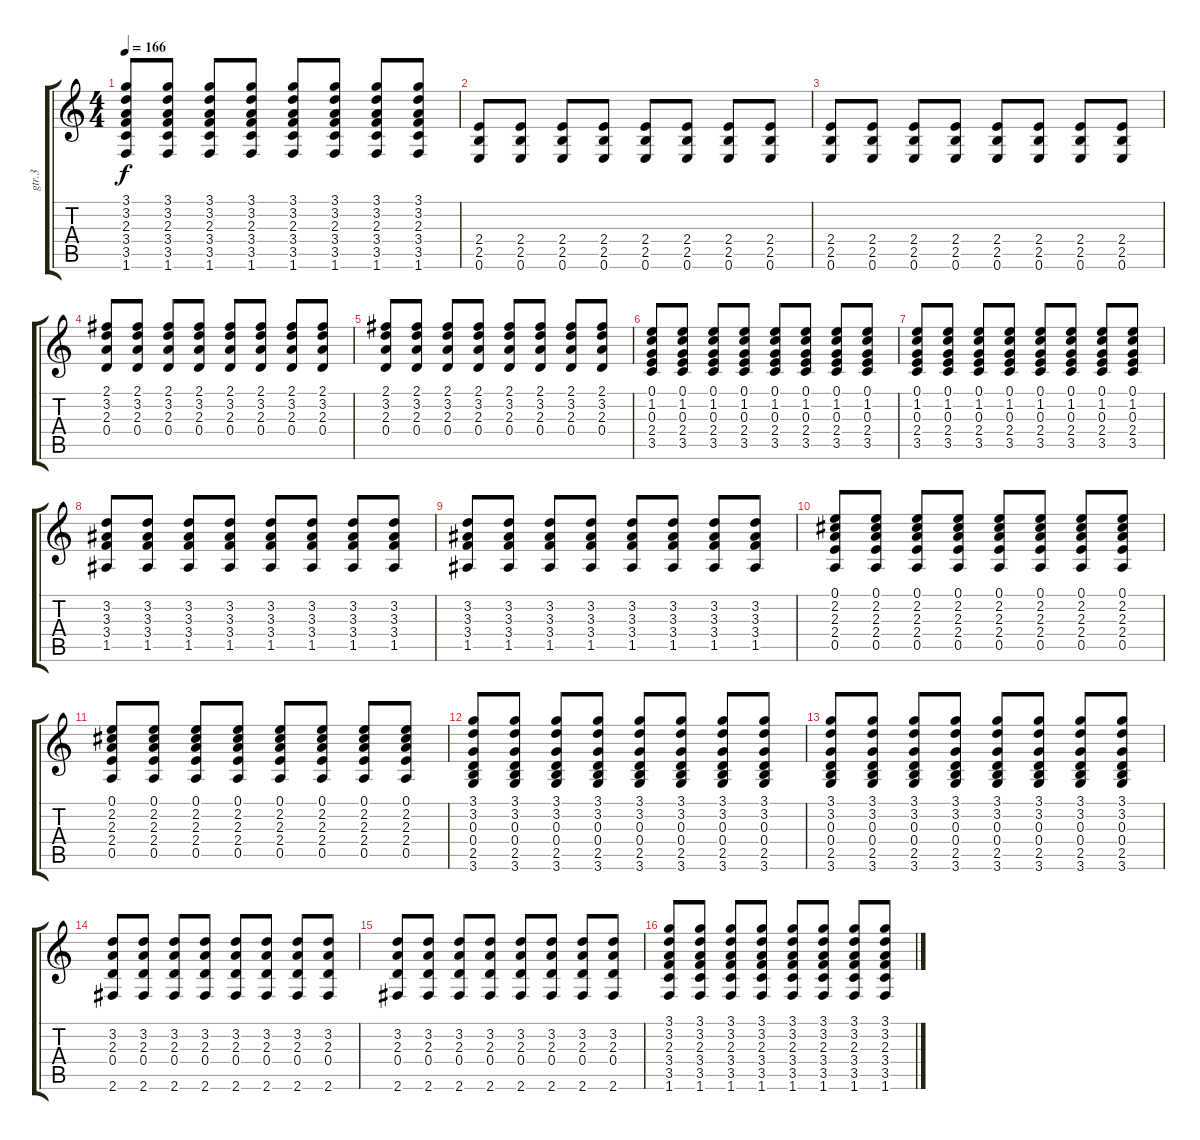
\track ("gtr.3" "gtr.3") {instrument acousticguitarsteel}
\staff {score tabs}
\tuning (E4 B3 G3 D3 A2 E2) {hide}
\ts (4 4)
\tempo 166
\clef g2
\ks c
(3.1 3.2 2.3 3.4 3.5 1.6).8{dy f} (3.1 3.2 2.3 3.4 3.5 1.6).8 (3.1 3.2 2.3 3.4 3.5 1.6).8 (3.1 3.2 2.3 3.4 3.5 1.6).8 (3.1 3.2 2.3 3.4 3.5 1.6).8 (3.1 3.2 2.3 3.4 3.5 1.6).8 (3.1 3.2 2.3 3.4 3.5 1.6).8 (3.1 3.2 2.3 3.4 3.5 1.6).8 |
(2.4 2.5 0.6).8 (2.4 2.5 0.6).8 (2.4 2.5 0.6).8 (2.4 2.5 0.6).8 (2.4 2.5 0.6).8 (2.4 2.5 0.6).8 (2.4 2.5 0.6).8 (2.4 2.5 0.6).8 |
(2.4 2.5 0.6).8 (2.4 2.5 0.6).8 (2.4 2.5 0.6).8 (2.4 2.5 0.6).8 (2.4 2.5 0.6).8 (2.4 2.5 0.6).8 (2.4 2.5 0.6).8 (2.4 2.5 0.6).8 |
(2.1 3.2 2.3 0.4).8 (2.1 3.2 2.3 0.4).8 (2.1 3.2 2.3 0.4).8 (2.1 3.2 2.3 0.4).8 (2.1 3.2 2.3 0.4).8 (2.1 3.2 2.3 0.4).8 (2.1 3.2 2.3 0.4).8 (2.1 3.2 2.3 0.4).8 |
(2.1 3.2 2.3 0.4).8 (2.1 3.2 2.3 0.4).8 (2.1 3.2 2.3 0.4).8 (2.1 3.2 2.3 0.4).8 (2.1 3.2 2.3 0.4).8 (2.1 3.2 2.3 0.4).8 (2.1 3.2 2.3 0.4).8 (2.1 3.2 2.3 0.4).8 |
(0.1 1.2 0.3 2.4 3.5).8 (0.1 1.2 0.3 2.4 3.5).8 (0.1 1.2 0.3 2.4 3.5).8 (0.1 1.2 0.3 2.4 3.5).8 (0.1 1.2 0.3 2.4 3.5).8 (0.1 1.2 0.3 2.4 3.5).8 (0.1 1.2 0.3 2.4 3.5).8 (0.1 1.2 0.3 2.4 3.5).8 |
(0.1 1.2 0.3 2.4 3.5).8 (0.1 1.2 0.3 2.4 3.5).8 (0.1 1.2 0.3 2.4 3.5).8 (0.1 1.2 0.3 2.4 3.5).8 (0.1 1.2 0.3 2.4 3.5).8 (0.1 1.2 0.3 2.4 3.5).8 (0.1 1.2 0.3 2.4 3.5).8 (0.1 1.2 0.3 2.4 3.5).8 |
(3.2 3.3 3.4 1.5).8 (3.2 3.3 3.4 1.5).8 (3.2 3.3 3.4 1.5).8 (3.2 3.3 3.4 1.5).8 (3.2 3.3 3.4 1.5).8 (3.2 3.3 3.4 1.5).8 (3.2 3.3 3.4 1.5).8 (3.2 3.3 3.4 1.5).8 |
(3.2 3.3 3.4 1.5).8 (3.2 3.3 3.4 1.5).8 (3.2 3.3 3.4 1.5).8 (3.2 3.3 3.4 1.5).8 (3.2 3.3 3.4 1.5).8 (3.2 3.3 3.4 1.5).8 (3.2 3.3 3.4 1.5).8 (3.2 3.3 3.4 1.5).8 |
(0.1 2.2 2.3 2.4 0.5).8 (0.1 2.2 2.3 2.4 0.5).8 (0.1 2.2 2.3 2.4 0.5).8 (0.1 2.2 2.3 2.4 0.5).8 (0.1 2.2 2.3 2.4 0.5).8 (0.1 2.2 2.3 2.4 0.5).8 (0.1 2.2 2.3 2.4 0.5).8 (0.1 2.2 2.3 2.4 0.5).8 |
(0.1 2.2 2.3 2.4 0.5).8 (0.1 2.2 2.3 2.4 0.5).8 (0.1 2.2 2.3 2.4 0.5).8 (0.1 2.2 2.3 2.4 0.5).8 (0.1 2.2 2.3 2.4 0.5).8 (0.1 2.2 2.3 2.4 0.5).8 (0.1 2.2 2.3 2.4 0.5).8 (0.1 2.2 2.3 2.4 0.5).8 |
(3.1 3.2 0.3 0.4 2.5 3.6).8 (3.1 3.2 0.3 0.4 2.5 3.6).8 (3.1 3.2 0.3 0.4 2.5 3.6).8 (3.1 3.2 0.3 0.4 2.5 3.6).8 (3.1 3.2 0.3 0.4 2.5 3.6).8 (3.1 3.2 0.3 0.4 2.5 3.6).8 (3.1 3.2 0.3 0.4 2.5 3.6).8 (3.1 3.2 0.3 0.4 2.5 3.6).8 |
(3.1 3.2 0.3 0.4 2.5 3.6).8 (3.1 3.2 0.3 0.4 2.5 3.6).8 (3.1 3.2 0.3 0.4 2.5 3.6).8 (3.1 3.2 0.3 0.4 2.5 3.6).8 (3.1 3.2 0.3 0.4 2.5 3.6).8 (3.1 3.2 0.3 0.4 2.5 3.6).8 (3.1 3.2 0.3 0.4 2.5 3.6).8 (3.1 3.2 0.3 0.4 2.5 3.6).8 |
(3.2 2.3 0.4 2.6).8 (3.2 2.3 0.4 2.6).8 (3.2 2.3 0.4 2.6).8 (3.2 2.3 0.4 2.6).8 (3.2 2.3 0.4 2.6).8 (3.2 2.3 0.4 2.6).8 (3.2 2.3 0.4 2.6).8 (3.2 2.3 0.4 2.6).8 |
(3.2 2.3 0.4 2.6).8 (3.2 2.3 0.4 2.6).8 (3.2 2.3 0.4 2.6).8 (3.2 2.3 0.4 2.6).8 (3.2 2.3 0.4 2.6).8 (3.2 2.3 0.4 2.6).8 (3.2 2.3 0.4 2.6).8 (3.2 2.3 0.4 2.6).8 |
(3.1 3.2 2.3 3.4 3.5 1.6).8 (3.1 3.2 2.3 3.4 3.5 1.6).8 (3.1 3.2 2.3 3.4 3.5 1.6).8 (3.1 3.2 2.3 3.4 3.5 1.6).8 (3.1 3.2 2.3 3.4 3.5 1.6).8 (3.1 3.2 2.3 3.4 3.5 1.6).8 (3.1 3.2 2.3 3.4 3.5 1.6).8 (3.1 3.2 2.3 3.4 3.5 1.6).8
